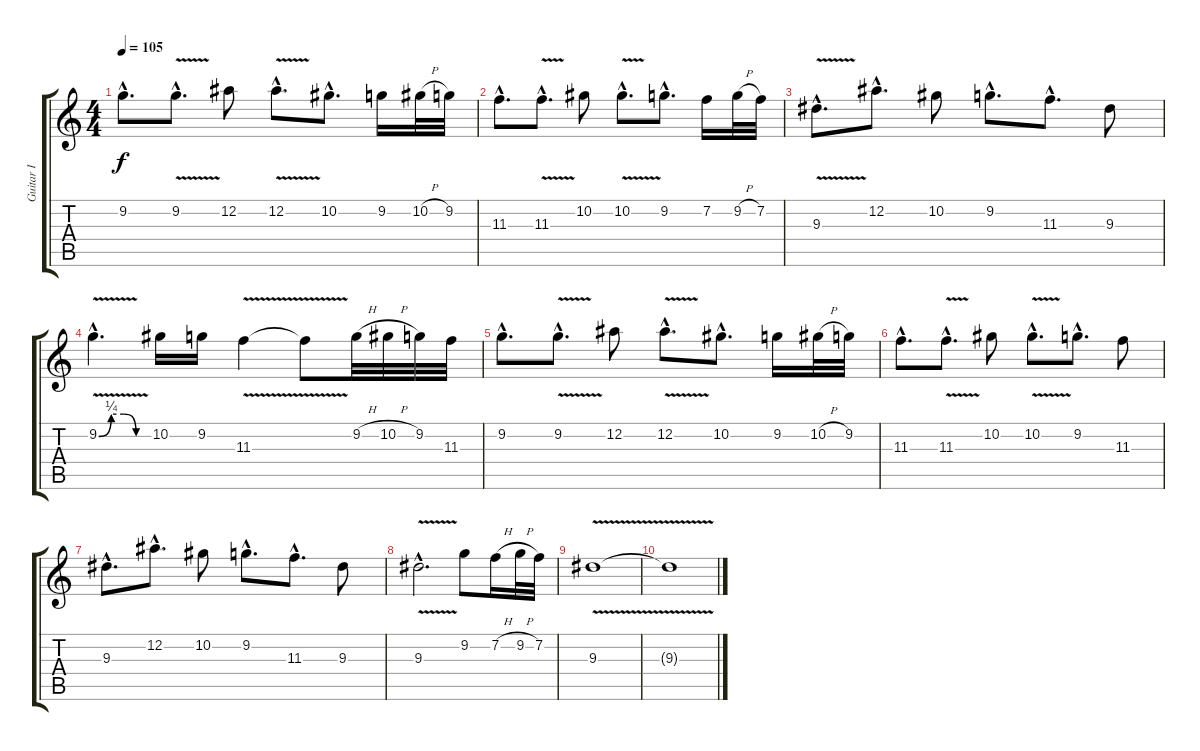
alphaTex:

\track ("Guitar I" "Guitar I") {instrument distortionguitar}
\staff {score tabs}
\tuning (Eb4 Bb3 Gb3 Db3 Ab2 Eb2) {hide}
\ts (4 4)
\tempo 105
\clef g2
\ks c
9.2{hac}.8{d dy f instrument distortionguitar} 9.2{v hac}.8{d} 12.2.8 12.2{v hac}.8{d} 10.2{hac}.8{d} 9.2.16 10.2{h}.32 9.2.32 |
11.3{hac}.8{d} 11.3{v hac}.8{d} 10.2.8 10.2{v hac}.8{d} 9.2{hac}.8{d} 7.2.16 9.2{h}.32 7.2.32 |
9.3{v hac}.8{d} 12.2{hac}.8{d} 10.2.8 9.2{hac}.8{d} 11.3{hac}.8{d} 9.3.8 |
9.2{be (custom 0 0 15 1 30 1 45 0 60 0) v hac}.4{d} 10.2.16 9.2.16 11.3{v}.4 11.3{t}.8 9.2{h}.32 10.2{h}.32 9.2.32 11.3.32 |
9.2{hac}.8{d} 9.2{v hac}.8{d} 12.2.8 12.2{v hac}.8{d} 10.2{hac}.8{d} 9.2.16 10.2{h}.32 9.2.32 |
11.3{hac}.8{d} 11.3{v hac}.8{d} 10.2.8 10.2{v hac}.8{d} 9.2{hac}.8{d} 11.3.8 |
9.3{hac}.8{d} 12.2{hac}.8{d} 10.2.8 9.2{hac}.8{d} 11.3{hac}.8{d} 9.3.8 |
9.3{v hac}.2{d} 9.2.8 7.2{h}.16 9.2{h}.32 7.2.32 |
9.3{v}.1 |
9.3{t}.1
